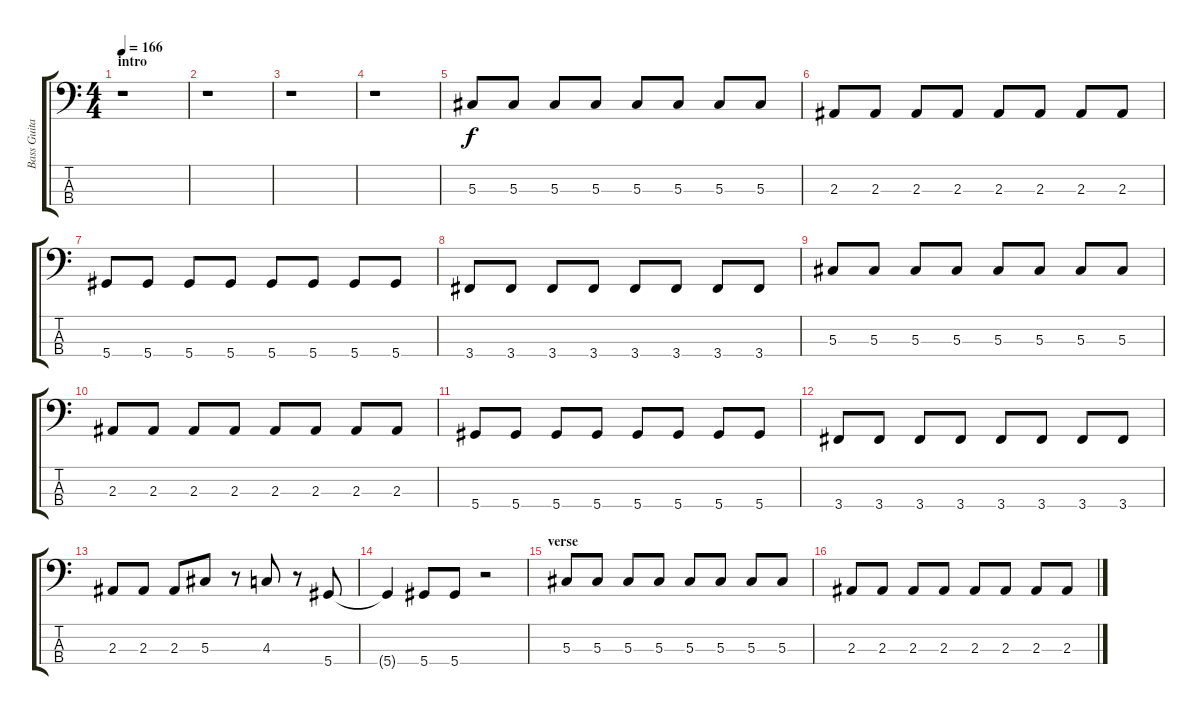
\track ("Bass Guitar (Garret)" "Bass Guita") {instrument electricbasspick}
\staff {score tabs}
\tuning (Gb2 Db2 Ab1 Eb1) {hide}
\ts (4 4)
\section ("" "intro")
\tempo 166
\clef f4
\ks c
r.1{dy f instrument electricbasspick} |
r.1 |
r.1 |
r.1 |
5.3.8 5.3.8 5.3.8 5.3.8 5.3.8 5.3.8 5.3.8 5.3.8 |
2.3.8 2.3.8 2.3.8 2.3.8 2.3.8 2.3.8 2.3.8 2.3.8 |
5.4.8 5.4.8 5.4.8 5.4.8 5.4.8 5.4.8 5.4.8 5.4.8 |
3.4.8 3.4.8 3.4.8 3.4.8 3.4.8 3.4.8 3.4.8 3.4.8 |
5.3.8 5.3.8 5.3.8 5.3.8 5.3.8 5.3.8 5.3.8 5.3.8 |
2.3.8 2.3.8 2.3.8 2.3.8 2.3.8 2.3.8 2.3.8 2.3.8 |
5.4.8 5.4.8 5.4.8 5.4.8 5.4.8 5.4.8 5.4.8 5.4.8 |
3.4.8 3.4.8 3.4.8 3.4.8 3.4.8 3.4.8 3.4.8 3.4.8 |
2.3.8 2.3.8 2.3.8 5.3.8 r.8 4.3.8 r.8 5.4.8 |
5.4{t}.4 5.4.8 5.4.8 r.2 |
\section ("" "verse")
5.3.8 5.3.8 5.3.8 5.3.8 5.3.8 5.3.8 5.3.8 5.3.8 |
2.3.8 2.3.8 2.3.8 2.3.8 2.3.8 2.3.8 2.3.8 2.3.8
